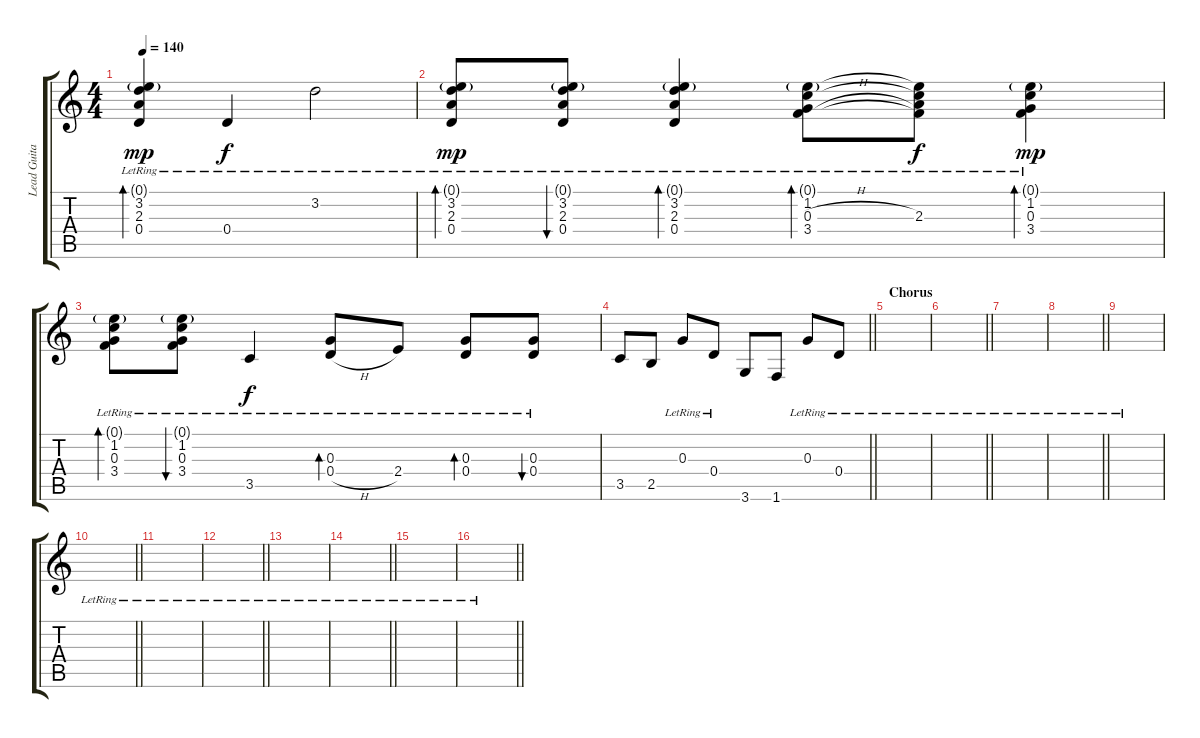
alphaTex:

\track ("Lead Guitar" "Lead Guita") {instrument acousticguitarsteel}
\staff {score tabs}
\tuning (E4 B3 G3 D3 A2 E2) {hide}
\ts (4 4)
\tempo 140
\clef g2
\ks c
(0.1{g lr} 3.2{lr} 2.3{lr} 0.4{lr}).4{bd 240 dy mp} 0.4{lr}.4{dy f} 3.2{lr}.2 |
(0.1{g} 3.2 2.3 0.4{lr}).8{bd 240 dy mp} (0.1{g} 3.2 2.3 0.4{lr}).8{bu 240} (0.1{g} 3.2 2.3 0.4{lr}).4{bd 240} (0.1{g} 1.2 0.3{h} 3.4{lr}).8{bd 240} (0.1{t} 1.2{t} 2.3{lr} 3.4{t}).8{dy f} (0.1{g} 1.2 0.3 3.4{lr}).4{bd 240 dy mp} |
(0.1{g lr} 1.2{lr} 0.3{lr} 3.4{lr}).8{bd 240} (0.1{g lr} 1.2{lr} 0.3{lr} 3.4{lr}).8{bu 240} 3.5{lr}.4{dy f} (0.3{lr} 0.4{h lr}).8{bd 240} 2.4{lr}.8 (0.3{lr} 0.4{lr}).8{bd 240} (0.3 0.4{lr}).8{bu 240} |
\barLineRight lightlight
3.5.8 2.5.8 0.3{lr}.8 0.4{lr}.8 3.6.8 1.6.8 0.3{lr}.8 0.4{lr}.8 |
\section ("" "Chorus")
|
\barLineRight lightlight
|
|
\barLineRight lightlight
|
|
\barLineRight lightlight
|
|
\barLineRight lightlight
|
|
\barLineRight lightlight
|
|
\barLineRight lightlight
